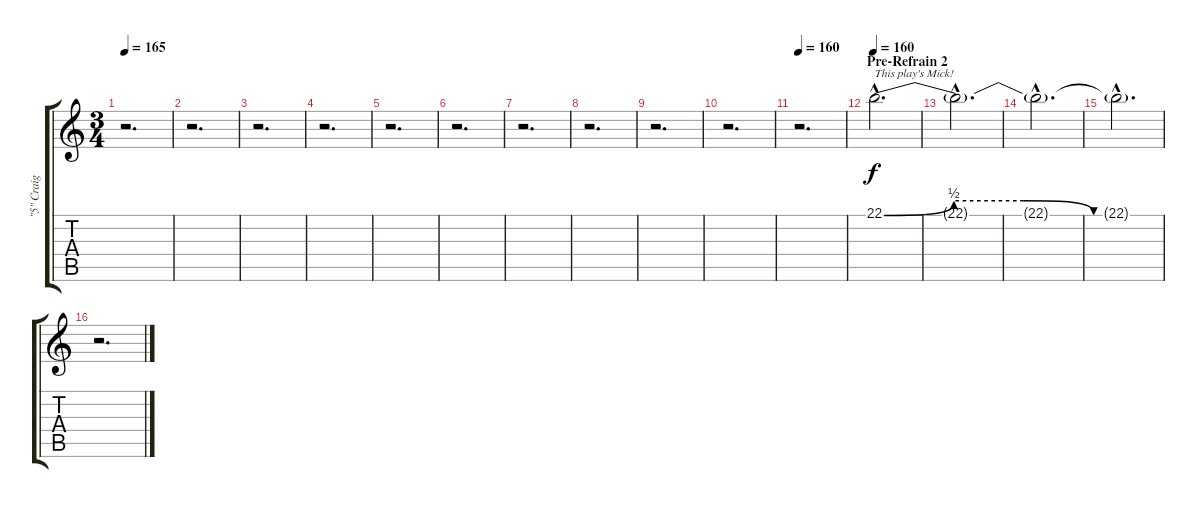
\track ("\"5\" Craig Jones (Sampler)" "\"5\" Craig ") {instrument sitar}
\staff {score tabs}
\tuning (Db4 Ab3 E3 B2 Gb2 B1) {hide}
\ts (3 4)
\tempo 165
\clef g2
\ks c
r.2{d dy f} |
r.2{d} |
r.2{d} |
r.2{d} |
r.2{d} |
r.2{d} |
r.2{d} |
r.2{d} |
r.2{d} |
r.2{d} |
\tempo 160
r.2{d volume 14} |
\section ("" "Pre-Refrain 2")
\tempo 155
\tempo 160
22.1{be (custom 0 0 15 2 30 2 45 0 60 0) hac}.2{d txt "This play's Mick!"} |
22.1{hac t}.2{d} |
22.1{hac t}.2{d volume 0} |
22.1{hac t}.2{d} |
r.2{d}
